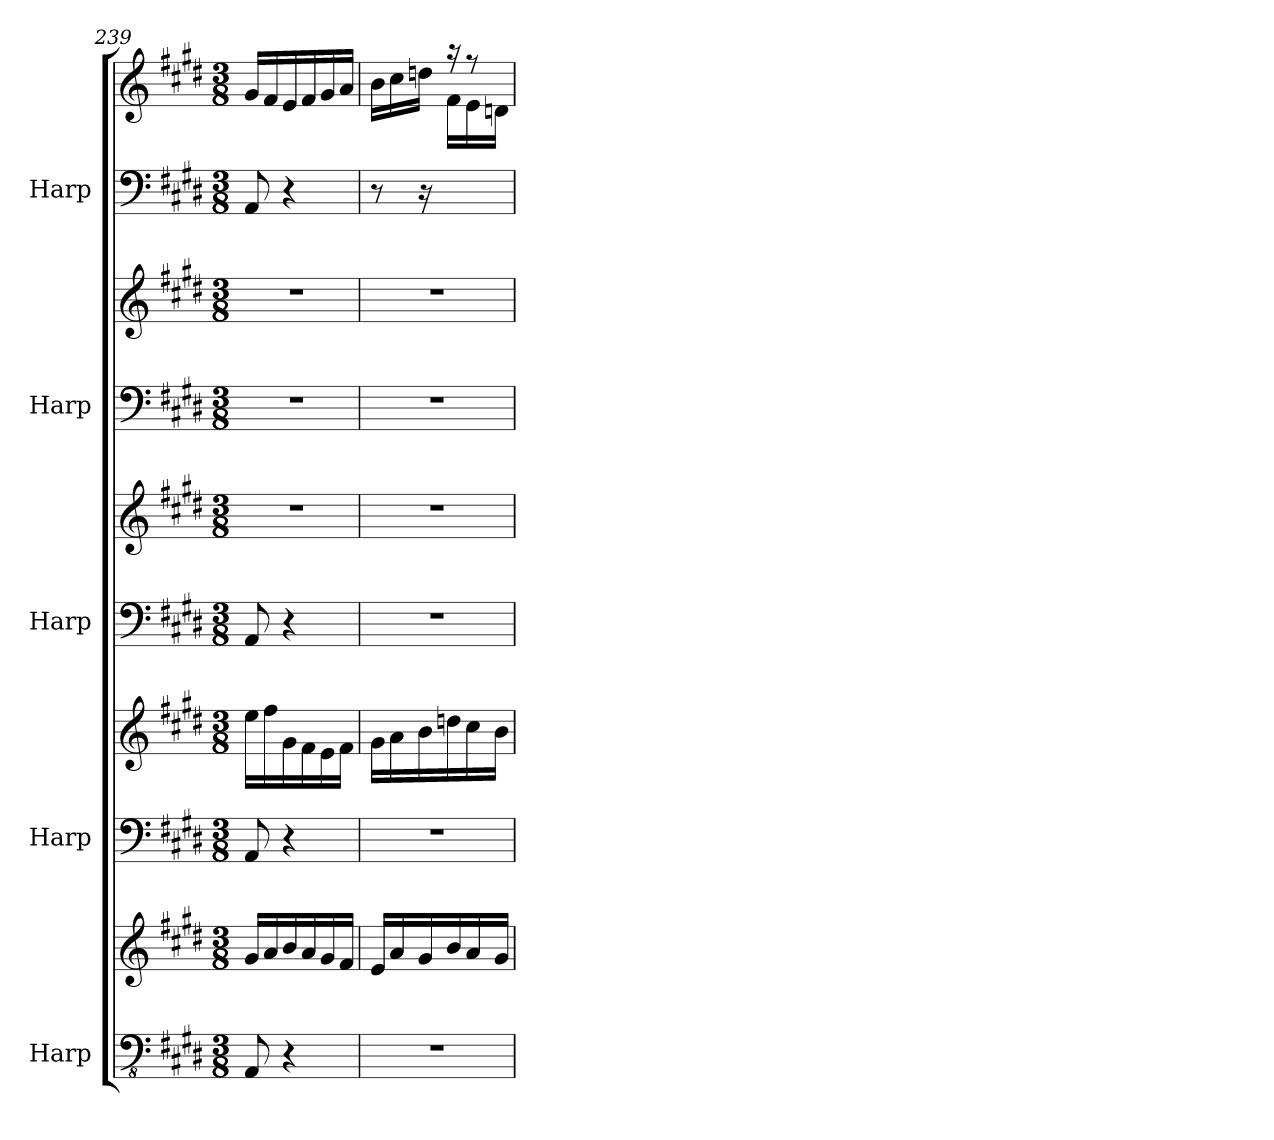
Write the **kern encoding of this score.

**kern	**kern	**kern	**kern	**kern	**kern	**kern	**kern	**kern	**kern
*part5	*part5	*part4	*part4	*part3	*part3	*part2	*part2	*part1	*part1
*staff10	*staff9	*staff8	*staff7	*staff6	*staff5	*staff4	*staff3	*staff2	*staff1
*I"Harp	*	*I"Harp	*	*I"Harp	*	*I"Harp	*	*I"Harp	*
*I'Hp	*	*I'Hp	*	*I'Hp	*	*I'Hp	*	*I'Hp	*
*clefFv4	*clefG2	*clefF4	*clefG2	*clefF4	*clefG2	*clefF4	*clefG2	*clefF4	*clefG2
*k[f#c#g#d#]	*k[f#c#g#d#]	*k[f#c#g#d#]	*k[f#c#g#d#]	*k[f#c#g#d#]	*k[f#c#g#d#]	*k[f#c#g#d#]	*k[f#c#g#d#]	*k[f#c#g#d#]	*k[f#c#g#d#]
*M3/8	*M3/8	*M3/8	*M3/8	*M3/8	*M3/8	*M3/8	*M3/8	*M3/8	*M3/8
=239	=239	=239	=239	=239	=239	=239	=239	=239	=239
8AAA/	16g#/LL	8AA/	16ee\LL	8AA/	4.r	4.r	4.r	8AA/	16g#/LL
.	16a/	.	16ff#\	.	.	.	.	.	16f#/
4r	16b/	4r	16g#\	4r	.	.	.	4r	16e/
.	16a/	.	16f#\	.	.	.	.	.	16f#/
.	16g#/	.	16e\	.	.	.	.	.	16g#/
.	16f#/JJ	.	16f#\JJ	.	.	.	.	.	16a/JJ
=240	=240	=240	=240	=240	=240	=240	=240	=240	=240
*	*	*	*	*	*	*	*	*	*^
4.r	16e/LL	4.r	16g#\LL	4.r	4.r	4.r	4.r	8r	16b\LL	8.ryy
.	16a/	.	16a\	.	.	.	.	.	16cc#\	.
.	16g#/	.	16b\	.	.	.	.	16r	16ddn\JJ	.
.	16b/	.	16ddn\	.	.	.	.	8.ryy	16raa	16f#\LL
.	16a/	.	16cc#\	.	.	.	.	.	8rff	16e\
.	16g#/JJ	.	16b\JJ	.	.	.	.	.	.	16dn\JJ
*	*	*	*	*	*	*	*	*	*v	*v
=	=	=	=	=	=	=	=	=	=
*-	*-	*-	*-	*-	*-	*-	*-	*-	*-
